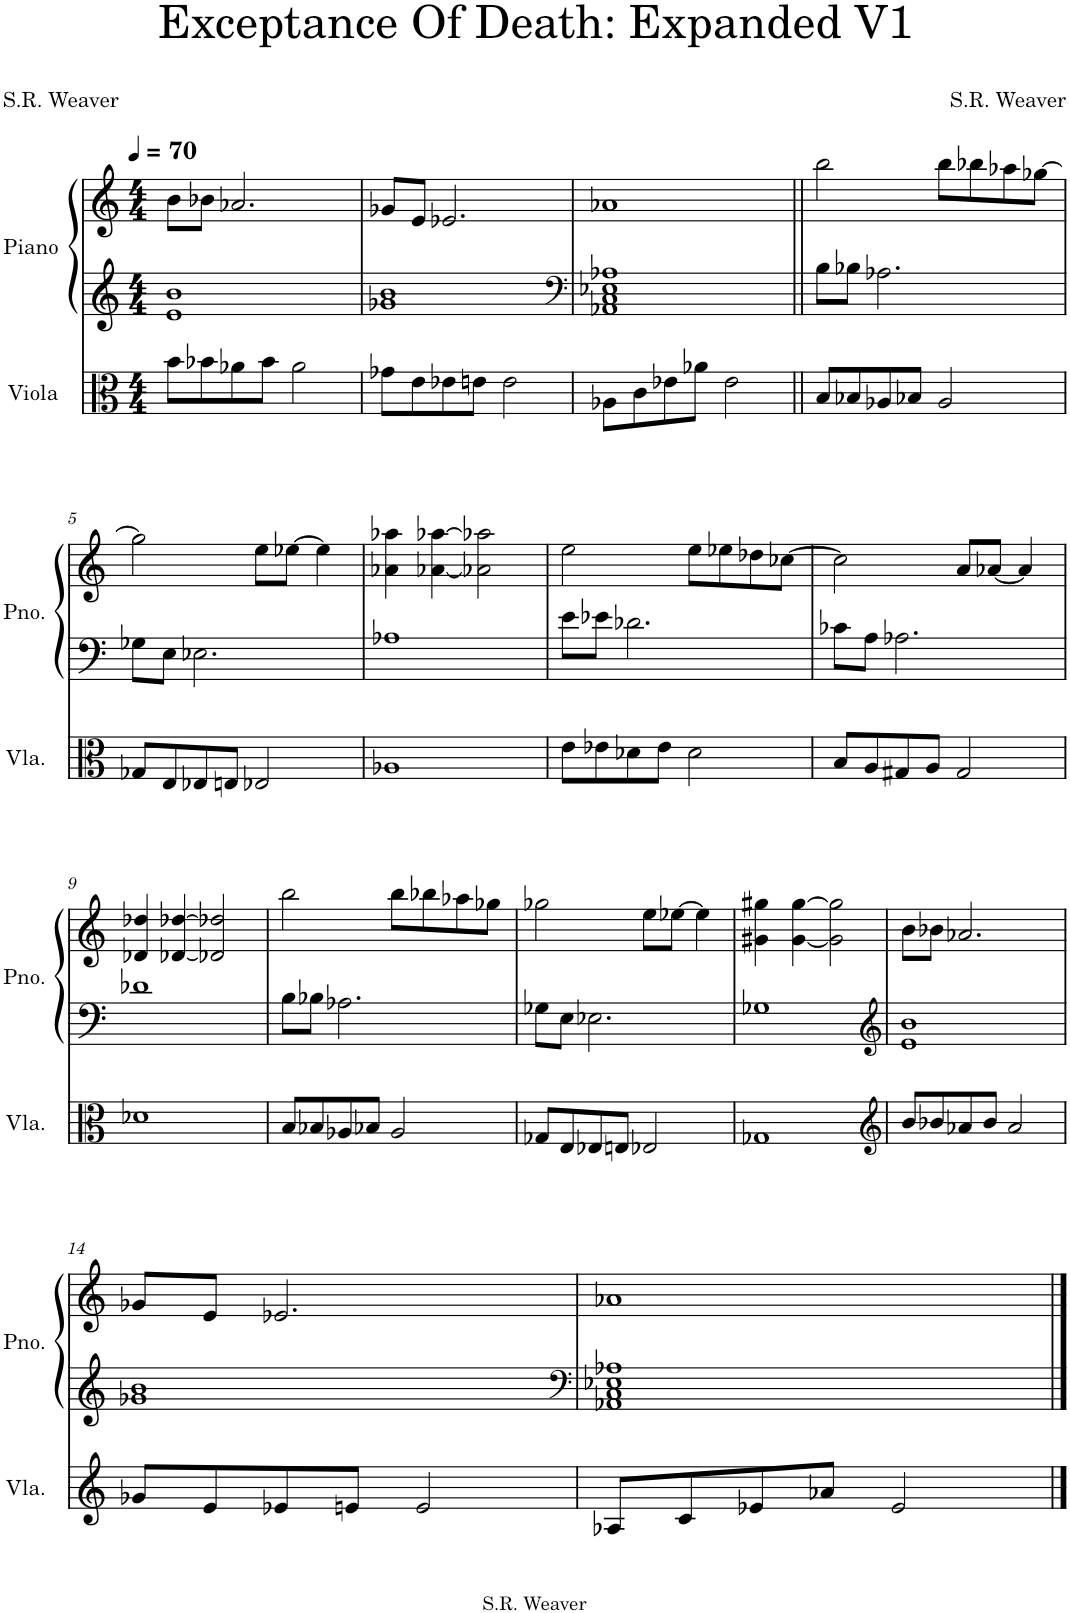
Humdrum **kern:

**kern	**kern	**kern
*part2	*part1	*part1
*staff3	*staff2	*staff1
*I"Viola	*I"Piano	*
*I'Vla.	*I'Pno.	*
*clefC3	*clefG2	*clefG2
*k[]	*k[]	*k[]
*M4/4	*M4/4	*M4/4
*MM70	*MM70	*MM70
=1	=1	=1
8b\L	1e 1b	8b\L
8b-X\	.	8b-X\J
8a-X\	.	2.a-X/
8b-\J	.	.
2a-\	.	.
=2	=2	=2
8g-X\L	1g-X 1b	8g-X/L
8e\	.	8e/J
8e-X\	.	2.e-X/
8en\J	.	.
2e\	.	.
=3	=3	=3
*	*clefF4	*
8A-X\L	1AA-X 1C 1E-X 1A-X	1a-X
8c\	.	.
8e-X\	.	.
8a-X\J	.	.
2e-\	.	.
=4||	=4||	=4||
8B/L	8B\L	2bb\
8B-X/	8B-X\J	.
8A-X/	2.A-X\	.
8B-X/J	.	.
2A-/	.	8bb\L
.	.	8bb-X\
.	.	8aa-X\
.	.	[8gg-X\J
!!LO:LB:g=z
=5	=5	=5
8G-X/L	8G-X\L	2gg-\]
8E/	8E\J	.
8E-X/	2.E-X\	.
8En/J	.	.
2E-X/	.	8ee\L
.	.	[8ee-X\J
.	.	4ee-\]
=6	=6	=6
1A-X	1A-X	4a-X\ 4aa-X\
.	.	[4a-X\ [4aa-X\
.	.	2a-X\] 2aa-X\]
=7	=7	=7
8e\L	8e\L	2ee\
8e-X\	8e-X\J	.
8d-X\	2.d-X\	.
8e-\J	.	.
2d-\	.	8ee\L
.	.	8ee-X\
.	.	8dd-X\
.	.	[8cc-X\J
=8	=8	=8
8B/L	8c-X\L	2cc-\]
8A/	8A\J	.
8G#X/	2.A-X\	.
8A/J	.	.
2G#/	.	8a/L
.	.	[8a-X/J
.	.	4a-/]
!!LO:LB:g=z
=9	=9	=9
1d-X	1d-X	4d-X/ 4dd-X/
.	.	[4d-X/ [4dd-X/
.	.	2d-X/] 2dd-X/]
=10	=10	=10
8B/L	8B\L	2bb\
8B-X/	8B-X\J	.
8A-X/	2.A-X\	.
8B-X/J	.	.
2A-/	.	8bb\L
.	.	8bb-X\
.	.	8aa-X\
.	.	8gg-X\J
=11	=11	=11
8G-X/L	8G-X\L	2gg-X\
8E/	8E\J	.
8E-X/	2.E-X\	.
8En/J	.	.
2E-X/	.	8ee\L
.	.	[8ee-X\J
.	.	4ee-\]
=12	=12	=12
1G-X	1G-X	4g#X\ 4gg#X\
.	.	[4g#\ [4gg#\
.	.	2g#\] 2gg#\]
=13	=13	=13
*clefG2	*clefG2	*
8b/L	1e 1b	8b\L
8b-X/	.	8b-X\J
8a-X/	.	2.a-X/
8b-/J	.	.
2a-/	.	.
!!LO:LB:g=z
=14	=14	=14
8g-X/L	1g-X 1b	8g-X/L
8e/	.	8e/J
8e-X/	.	2.e-X/
8en/J	.	.
2e/	.	.
=15	=15	=15
*	*clefF4	*
8A-X/L	1AA-X 1C 1E-X 1A-X	1a-X
8c/	.	.
8e-X/	.	.
8a-X/J	.	.
2e-/	.	.
==	==	==
*-	*-	*-
